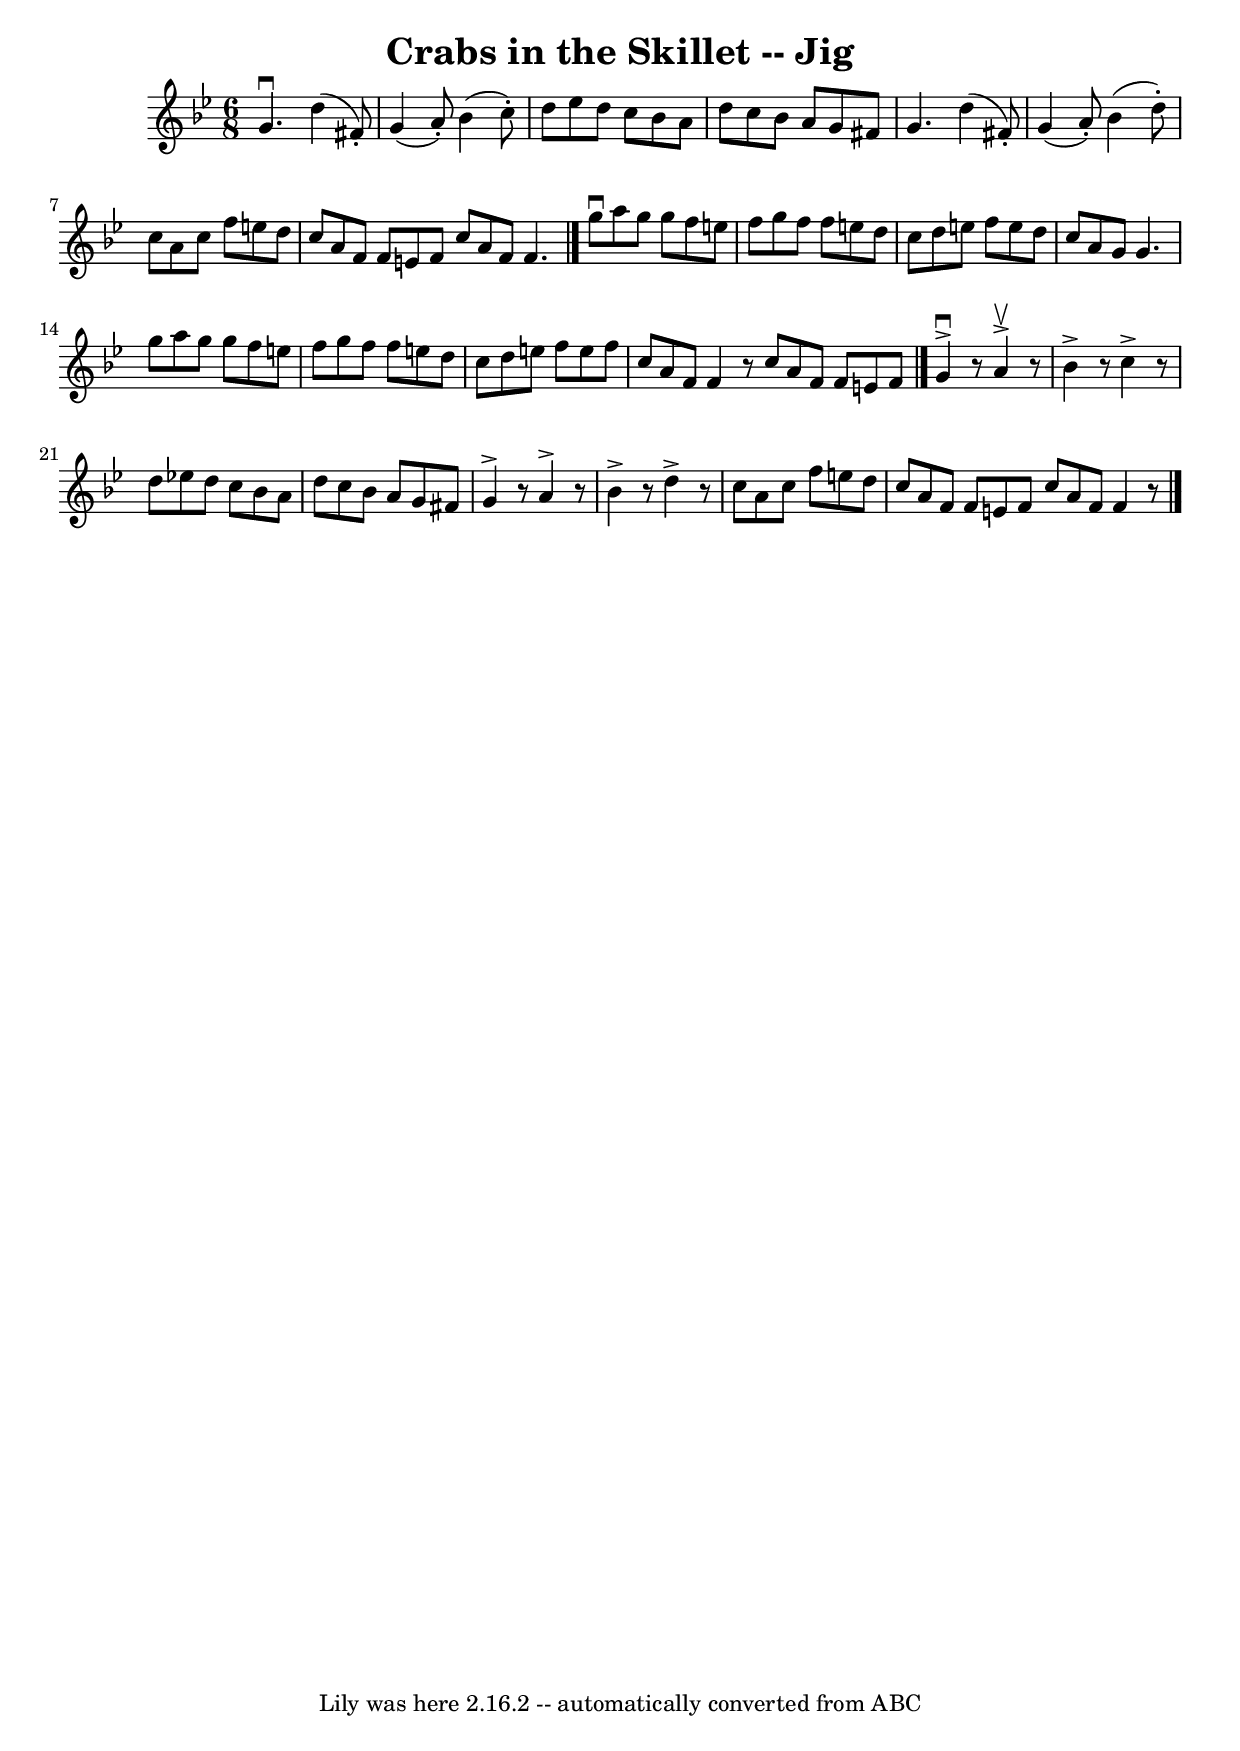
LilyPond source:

\version "2.16.2"
\include "Mammoth.ily"
\header {
  %% book = "Ryan's Mammoth Collection"
  crossRefNumber = "1"
  footnotes = ""
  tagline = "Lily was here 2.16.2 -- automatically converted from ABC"
  title = "Crabs in the Skillet -- Jig"

}
voicedefault =  {


  \time 6/8 
  \key c \dorian
  g'4.^\downbow d''4 (fis'8-.) |
  g'4 
  (a'8-.) bes'4 (c''8-.) |
  d''8 ees''8 d''8 c''8  
  bes'8 a'8  |
  d''8 c''8 bes'8 a'8 g'8 fis'8  
  |
  g'4. d''4 (fis'8-.) |
  g'4 (a'8-.) bes'4 
  (d''8-.) |
  c''8 a'8 c''8 f''8 e''8 d''8  |
  
  c''8 a'8 f'8 f'8 e'8 f'8  \bar ":|" c''8 a'8 f'8    
  f'4.    \bar "|." g''8^\downbow a''8 g''8 g''8 f''8 e''8  
  |
  f''8 g''8 f''8 f''8 e''8 d''8  |
  c''8    
  d''8 e''8 f''8 e''8 d''8  |
  c''8 a'8 g'8 g'4.    
  |
  g''8 a''8 g''8 g''8 f''8 e''8  |
  f''8    
  g''8 f''8 f''8 e''8 d''8  |
  c''8 d''8 e''8 f''8   
  e''8 f''8  |
  c''8 a'8 f'8 f'4    r8 \bar ":|" c''8    
  a'8 f'8 f'8 e'8 f'8  \bar "|." g'4^\downbow^\accent   r8 a'4^\upbow^\accent   r8   |
  bes'4^\accent   r8 c''4^\accent   r8 
  |
  d''8 ees''!8 d''8 c''8 bes'8 a'8  |
  d''8    
  c''8 bes'8 a'8 g'8 fis'8  |
  g'4^\accent   r8 a'4^\accent   r8 |
  bes'4^\accent   r8 d''4^\accent   r8 |
  
  c''8 a'8 c''8 f''8 e''8 d''8  |
  c''8 a'8 f'8    
  f'8 e'8 f'8  \bar ":|" c''8 a'8 f'8 f'4    r8   \bar "|."   

}

\score{
  <<

    \context Staff="default"
    {
      \voicedefault 
      
    }

  >>
  \layout {
    
  }
  \midi {
  }

}
